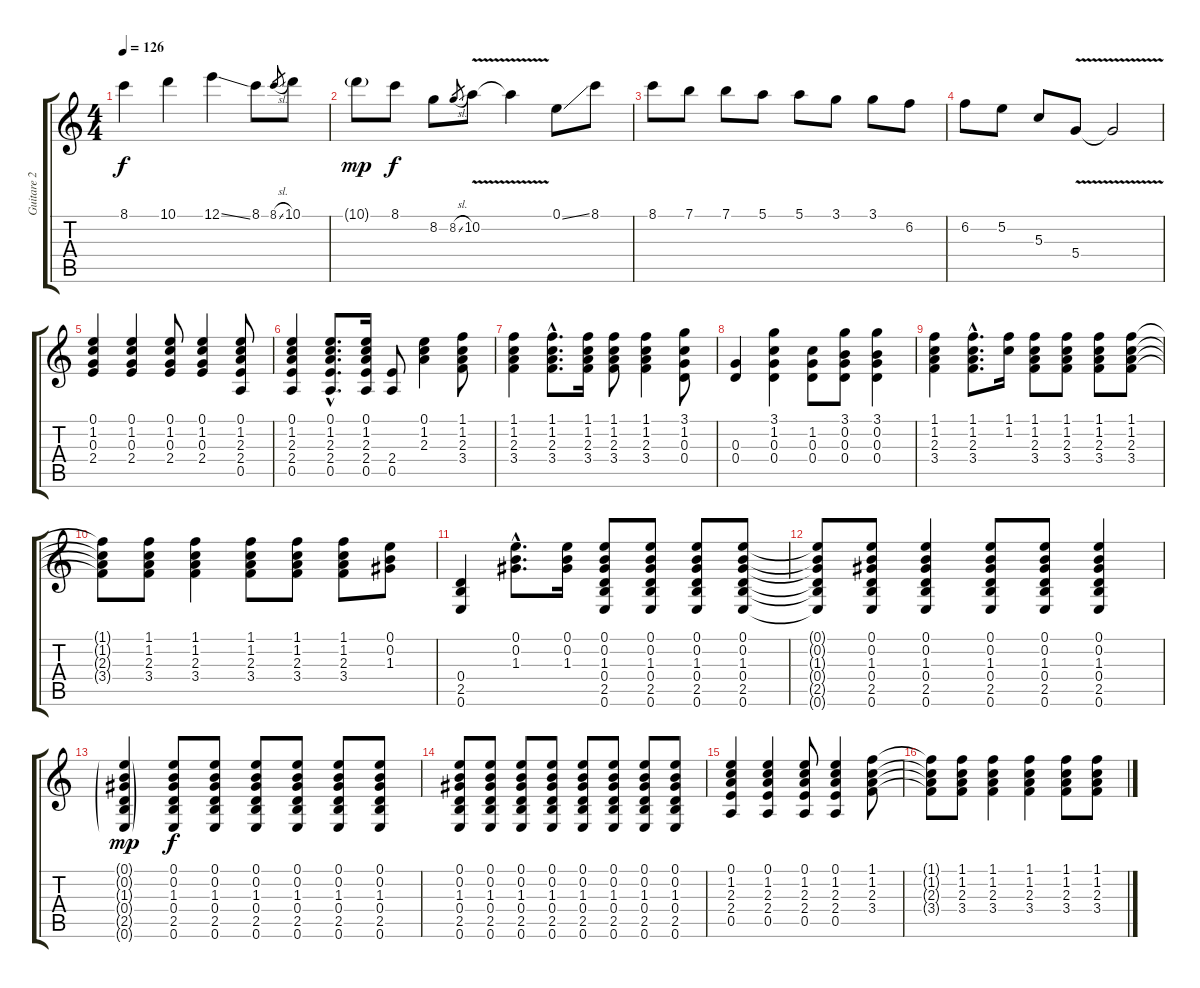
\track ("Guitare 2" "Guitare 2") {instrument electricguitarjazz}
\staff {score tabs}
\tuning (E4 B3 G3 D3 A2 E2) {hide}
\ts (4 4)
\tempo 126
\clef g2
\ks c
8.1.4{dy f} 10.1.4 12.1{ss}.4 8.1.8 8.1{sl}.8{gr} 10.1.8 |
10.1{g}.8{dy mp} 8.1.8{dy f} 8.2.8 8.2{sl}.8{gr} 10.2{v}.8 10.2{v t}.4 0.1{ss}.8 8.1.8 |
8.1.8 7.1.8 7.1.8 5.1.8 5.1.8 3.1.8 3.1.8 6.2.8 |
6.2.8 5.2.8 5.3.8 5.4{v}.8 5.4{v t}.2 |
(0.1 1.2 0.3 2.4).4 (0.1 1.2 0.3 2.4).4 (0.1 1.2 0.3 2.4).8 (0.1 1.2 0.3 2.4).4 (0.1 1.2 2.3 2.4 0.5).8 |
(0.1 1.2 2.3 2.4 0.5).4 (0.1{hac} 1.2{hac} 2.3{hac} 2.4{hac} 0.5{hac}).8{d} (0.1 1.2 2.3 2.4 0.5).16 (2.4 0.5).8 (0.1 1.2 2.3).4 (1.1 1.2 2.3 3.4).8 |
(1.1 1.2 2.3 3.4).4 (1.1{hac} 1.2{hac} 2.3{hac} 3.4{hac}).8{d} (1.1 1.2 2.3 3.4).16 (1.1 1.2 2.3 3.4).8 (1.1 1.2 2.3 3.4).4 (3.1 1.2 0.3 0.4).8 |
(0.3 0.4).4 (3.1 1.2 0.3 0.4).4 (1.2 0.3 0.4).8 (3.1 0.2 0.3 0.4).8 (3.1 0.2 0.3 0.4).4 |
(1.1 1.2 2.3 3.4).4 (1.1{hac} 1.2{hac} 2.3{hac} 3.4{hac}).8{d} (1.1 1.2).16 (1.1 1.2 2.3 3.4).8 (1.1 1.2 2.3 3.4).8 (1.1 1.2 2.3 3.4).8 (1.1 1.2 2.3 3.4).8 |
(1.1{t} 1.2{t} 2.3{t} 3.4{t}).8 (1.1 1.2 2.3 3.4).8 (1.1 1.2 2.3 3.4).4 (1.1 1.2 2.3 3.4).8 (1.1 1.2 2.3 3.4).8 (1.1 1.2 2.3 3.4).8 (0.1 0.2 1.3).8 |
(0.4 2.5 0.6).4 (0.1{hac} 0.2{hac} 1.3{hac}).8{d} (0.1 0.2 1.3).16 (0.1 0.2 1.3 0.4 2.5 0.6).8 (0.1 0.2 1.3 0.4 2.5 0.6).8 (0.1 0.2 1.3 0.4 2.5 0.6).8 (0.1 0.2 1.3 0.4 2.5 0.6).8 |
(0.1{t} 0.2{t} 1.3{t} 0.4{t} 2.5{t} 0.6{t}).8 (0.1 0.2 1.3 0.4 2.5 0.6).8 (0.1 0.2 1.3 0.4 2.5 0.6).4 (0.1 0.2 1.3 0.4 2.5 0.6).8 (0.1 0.2 1.3 0.4 2.5 0.6).8 (0.1 0.2 1.3 0.4 2.5 0.6).4 |
(0.1{g} 0.2{g} 1.3{g} 0.4{g} 2.5{g} 0.6{g}).4{dy mp} (0.1 0.2 1.3 0.4 2.5 0.6).8{dy f} (0.1 0.2 1.3 0.4 2.5 0.6).8 (0.1 0.2 1.3 0.4 2.5 0.6).8 (0.1 0.2 1.3 0.4 2.5 0.6).8 (0.1 0.2 1.3 0.4 2.5 0.6).8 (0.1 0.2 1.3 0.4 2.5 0.6).8 |
(0.1 0.2 1.3 0.4 2.5 0.6).8 (0.1 0.2 1.3 0.4 2.5 0.6).8 (0.1 0.2 1.3 0.4 2.5 0.6).8 (0.1 0.2 1.3 0.4 2.5 0.6).8 (0.1 0.2 1.3 0.4 2.5 0.6).8 (0.1 0.2 1.3 0.4 2.5 0.6).8 (0.1 0.2 1.3 0.4 2.5 0.6).8 (0.1 0.2 1.3 0.4 2.5 0.6).8 |
(0.1 1.2 2.3 2.4 0.5).4 (0.1 1.2 2.3 2.4 0.5).4 (0.1 1.2 2.3 2.4 0.5).8 (0.1 1.2 2.3 2.4 0.5).4 (1.1 1.2 2.3 3.4).8 |
(1.1{t} 1.2{t} 2.3{t} 3.4{t}).8 (1.1 1.2 2.3 3.4).8 (1.1 1.2 2.3 3.4).4 (1.1 1.2 2.3 3.4).4 (1.1 1.2 2.3 3.4).8 (1.1 1.2 2.3 3.4).8
